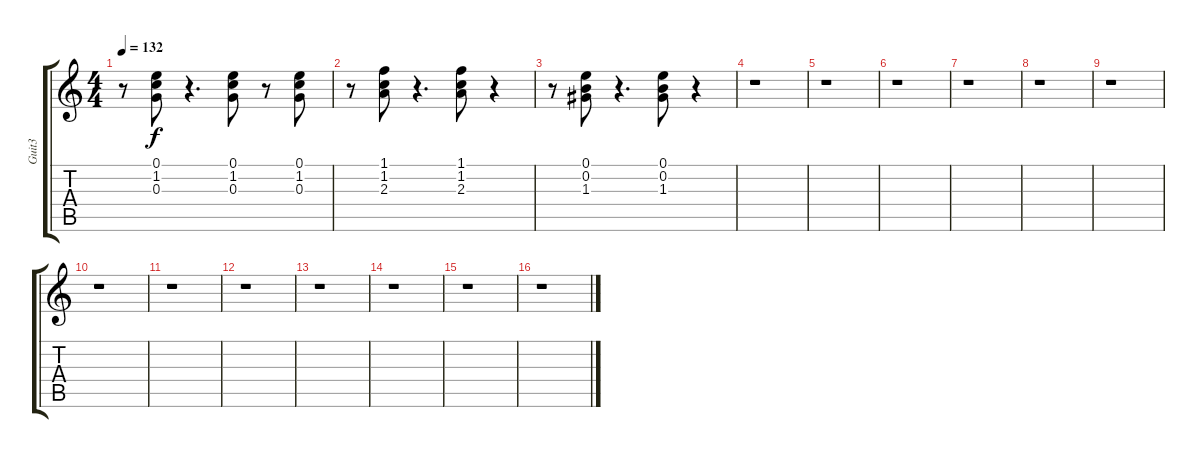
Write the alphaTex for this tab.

\track ("Guit3" "Guit3") {instrument overdrivenguitar}
\staff {score tabs}
\tuning (E4 B3 G3 D3 A2 E2) {hide}
\ts (4 4)
\tempo 132
\clef g2
\ks c
r.8{dy f} (0.1 1.2 0.3).8 r.4{d} (0.1 1.2 0.3).8 r.8 (0.1 1.2 0.3).8 |
r.8 (1.1 1.2 2.3).8 r.4{d} (1.1 1.2 2.3).8 r.4 |
r.8 (0.1 0.2 1.3).8 r.4{d} (0.1 0.2 1.3).8 r.4 |
r.1 |
r.1 |
r.1 |
r.1 |
r.1 |
r.1 |
r.1 |
r.1 |
r.1 |
r.1 |
r.1 |
r.1 |
r.1
